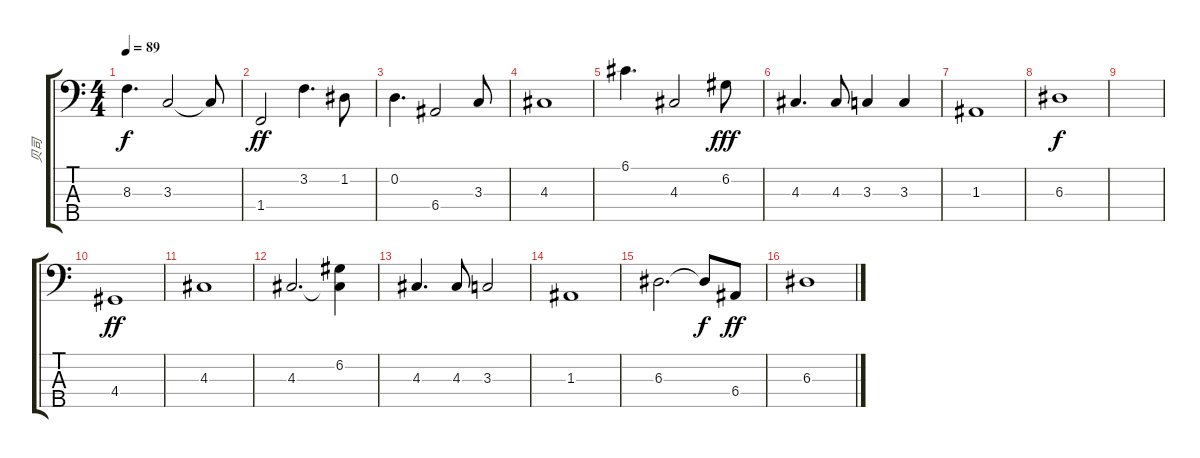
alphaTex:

\track ("贝司" "贝司") {instrument electricbassfinger}
\staff {score tabs}
\tuning (G2 D2 A1 E1 B0) {hide}
\ts (4 4)
\tempo 89
\clef f4
\ks c
8.3.4{d dy f} 3.3.2 3.3{t}.8 |
1.4.2{dy ff} 3.2.4{d} 1.2.8 |
0.2.4{d} 6.4.2 3.3.8 |
4.3.1 |
6.1.4{d} 4.3.2 6.2.8{dy fff} |
4.3.4{d} 4.3.8 3.3.4 3.3.4 |
1.3.1 |
6.3.1{dy f} |
|
4.4.1{dy ff} |
4.3.1 |
4.3.2{d} (6.2 4.3{t}).4 |
4.3.4{d} 4.3.8 3.3.2 |
1.3.1 |
6.3.2{d} 6.3{t}.8{dy f} 6.4.8{dy ff} |
6.3.1
